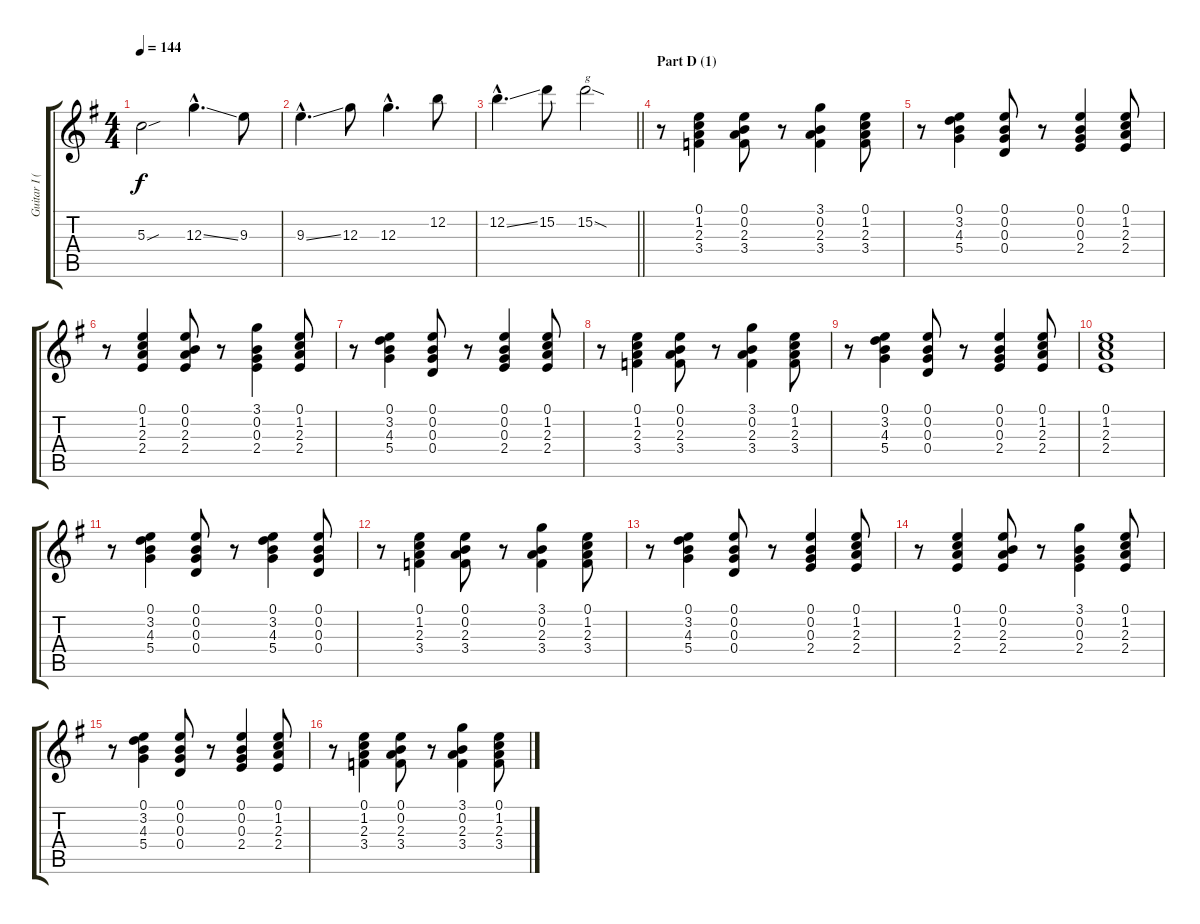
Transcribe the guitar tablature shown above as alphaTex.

\track ("Guitar I (Sugizo)" "Guitar I (") {instrument distortionguitar}
\staff {score tabs}
\tuning (E4 B3 G3 D3 A2 E2) {hide}
\ts (4 4)
\tempo 144
\clef g2
\ks g
5.3{sou}.2{dy f} 12.3{ss hac}.4{d} 9.3.8 |
9.3{ss hac}.4{d} 12.3.8 12.3{hac}.4{d} 12.2.8 |
\barLineRight lightlight
12.2{ss hac}.4{d} 15.2.8 15.2{sod}.2{txt "g"} |
\section ("" "Part D (1)")
r.8 (0.1 1.2 2.3 3.4).4 (0.1 0.2 2.3 3.4).8 r.8 (3.1 0.2 2.3 3.4).4 (0.1 1.2 2.3 3.4).8 |
r.8 (0.1 3.2 4.3 5.4).4 (0.1 0.2 0.3 0.4).8 r.8 (0.1 0.2 0.3 2.4).4 (0.1 1.2 2.3 2.4).8 |
r.8 (0.1 1.2 2.3 2.4).4 (0.1 0.2 2.3 2.4).8 r.8 (3.1 0.2 0.3 2.4).4 (0.1 1.2 2.3 2.4).8 |
r.8 (0.1 3.2 4.3 5.4).4 (0.1 0.2 0.3 0.4).8 r.8 (0.1 0.2 0.3 2.4).4 (0.1 1.2 2.3 2.4).8 |
r.8 (0.1 1.2 2.3 3.4).4 (0.1 0.2 2.3 3.4).8 r.8 (3.1 0.2 2.3 3.4).4 (0.1 1.2 2.3 3.4).8 |
r.8 (0.1 3.2 4.3 5.4).4 (0.1 0.2 0.3 0.4).8 r.8 (0.1 0.2 0.3 2.4).4 (0.1 1.2 2.3 2.4).8 |
(0.1 1.2 2.3 2.4).1 |
r.8 (0.1 3.2 4.3 5.4).4 (0.1 0.2 0.3 0.4).8 r.8 (0.1 3.2 4.3 5.4).4 (0.1 0.2 0.3 0.4).8 |
r.8 (0.1 1.2 2.3 3.4).4 (0.1 0.2 2.3 3.4).8 r.8 (3.1 0.2 2.3 3.4).4 (0.1 1.2 2.3 3.4).8 |
r.8 (0.1 3.2 4.3 5.4).4 (0.1 0.2 0.3 0.4).8 r.8 (0.1 0.2 0.3 2.4).4 (0.1 1.2 2.3 2.4).8 |
r.8 (0.1 1.2 2.3 2.4).4 (0.1 0.2 2.3 2.4).8 r.8 (3.1 0.2 0.3 2.4).4 (0.1 1.2 2.3 2.4).8 |
r.8 (0.1 3.2 4.3 5.4).4 (0.1 0.2 0.3 0.4).8 r.8 (0.1 0.2 0.3 2.4).4 (0.1 1.2 2.3 2.4).8 |
r.8 (0.1 1.2 2.3 3.4).4 (0.1 0.2 2.3 3.4).8 r.8 (3.1 0.2 2.3 3.4).4 (0.1 1.2 2.3 3.4).8
